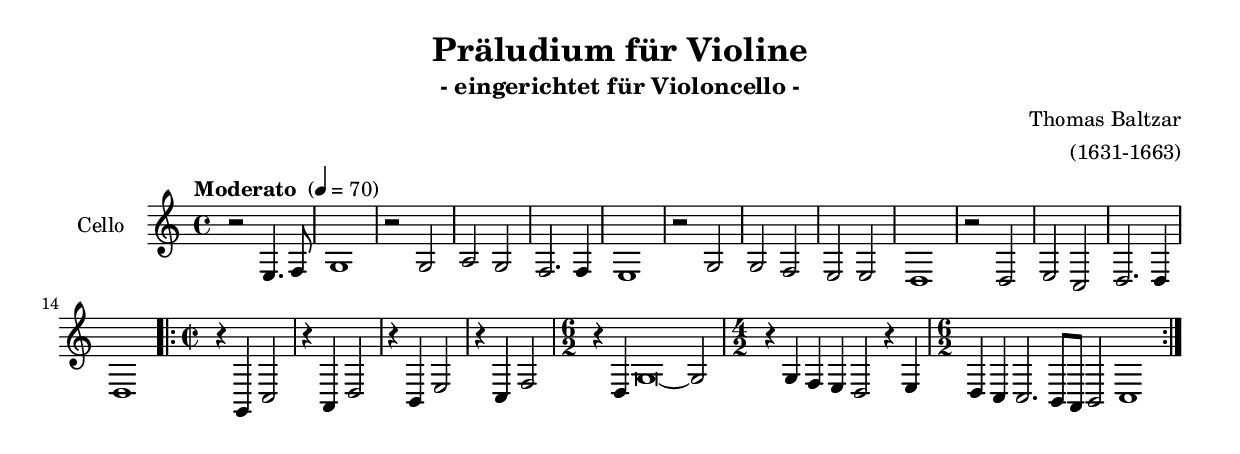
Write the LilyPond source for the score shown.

\version "2.12.3"
\include "deutsch.ly"

#(set-global-staff-size 18)

\header {
  title = "Präludium für Violine"
  subtitle = "- eingerichtet für Violoncello -"
  composer = "Thomas Baltzar"
  arranger = "(1631-1663)"
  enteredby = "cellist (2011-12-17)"
}

voiceconsts = {
 \key g \major
 \time 4/4
 \clef "bass"
% \numericTimeSignature
 \compressFullBarRests
 \tempo "Moderato " 4=70
}

%minstr = "harpsichord"
mihi = "clarinet"
%minstr = "accordion"
milo = "bassoon"

cresc = \markup \italic "cresc."


\include "v1.ily"

music = \new StaffGroup <<
      \new Staff {
	\set Staff.midiInstrument = \milo
	\set Staff.instrumentName = #"Cello"
	\transpose g c, { \va }
      }
>>

\book {
  \score {
    \music
    \layout {}
  }

  \score {
    \unfoldRepeats \music

    \midi {
      \context {
        \Score
      }
    }
  }
}
